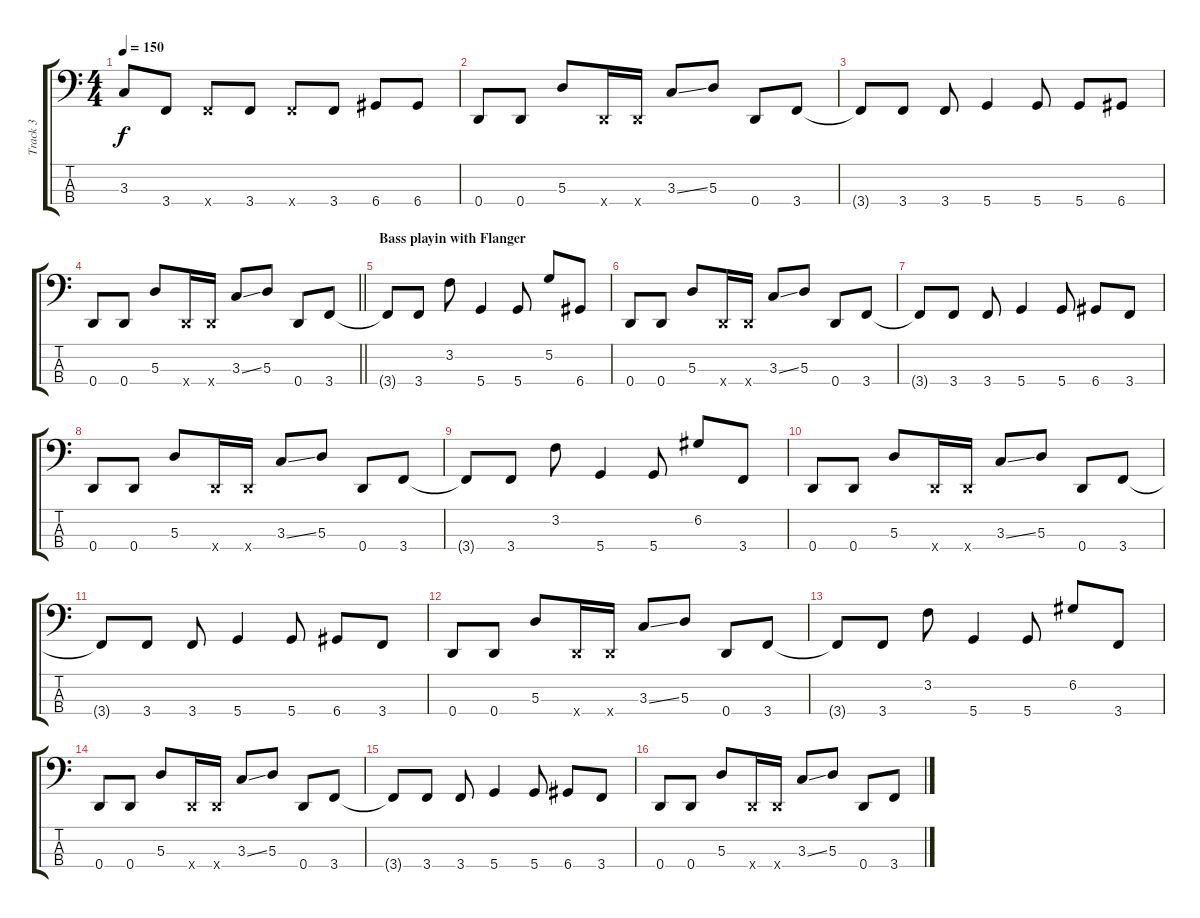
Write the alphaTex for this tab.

\track ("Track 3" "Track 3") {instrument slapbass1}
\staff {score tabs}
\tuning (G2 D2 A1 D1) {hide}
\ts (4 4)
\tempo 150
\clef f4
\ks c
3.3{t}.8{dy f} 3.4.8 3.4{x}.8 3.4.8 3.4{x}.8 3.4.8 6.4.8 6.4.8 |
0.4.8 0.4.8 5.3.8 0.4{x}.16 0.4{x}.16 3.3{ss}.8 5.3.8 0.4.8 3.4.8 |
3.4{t}.8 3.4.8 3.4.8 5.4.4 5.4.8 5.4.8 6.4.8 |
\barLineRight lightlight
0.4.8 0.4.8 5.3.8 0.4{x}.16 0.4{x}.16 3.3{ss}.8 5.3.8 0.4.8 3.4.8 |
\section ("" "Bass playin with Flanger")
3.4{t}.8 3.4.8 3.2.8 5.4.4 5.4.8 5.2.8 6.4.8 |
0.4.8 0.4.8 5.3.8 0.4{x}.16 0.4{x}.16 3.3{ss}.8 5.3.8 0.4.8 3.4.8 |
3.4{t}.8 3.4.8 3.4.8 5.4.4 5.4.8 6.4.8 3.4.8 |
0.4.8 0.4.8 5.3.8 0.4{x}.16 0.4{x}.16 3.3{ss}.8 5.3.8 0.4.8 3.4.8 |
3.4{t}.8 3.4.8 3.2.8 5.4.4 5.4.8 6.2.8 3.4.8 |
0.4.8 0.4.8 5.3.8 0.4{x}.16 0.4{x}.16 3.3{ss}.8 5.3.8 0.4.8 3.4.8 |
3.4{t}.8 3.4.8 3.4.8 5.4.4 5.4.8 6.4.8 3.4.8 |
0.4.8 0.4.8 5.3.8 0.4{x}.16 0.4{x}.16 3.3{ss}.8 5.3.8 0.4.8 3.4.8 |
3.4{t}.8 3.4.8 3.2.8 5.4.4 5.4.8 6.2.8 3.4.8 |
0.4.8 0.4.8 5.3.8 0.4{x}.16 0.4{x}.16 3.3{ss}.8 5.3.8 0.4.8 3.4.8 |
3.4{t}.8 3.4.8 3.4.8 5.4.4 5.4.8 6.4.8 3.4.8 |
0.4.8 0.4.8 5.3.8 0.4{x}.16 0.4{x}.16 3.3{ss}.8 5.3.8 0.4.8 3.4.8
